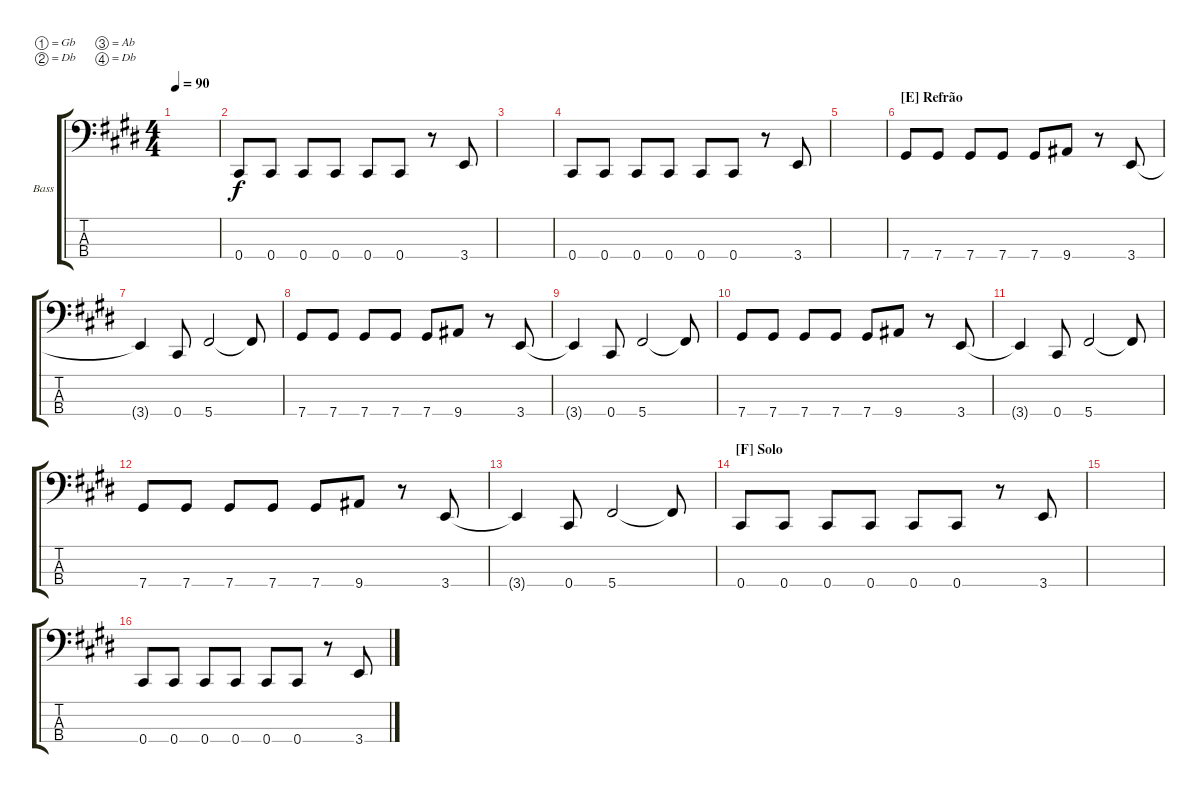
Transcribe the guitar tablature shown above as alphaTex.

\defaultSystemsLayout 4
\bracketExtendMode groupsimilarinstruments
\firstSystemTrackNameOrientation horizontal
\otherSystemsTrackNameOrientation horizontal
\track ("Baixo" "Bass") {multiBarRest instrument electricbassfinger}
\staff {score tabs}
\tuning (Gb2 Db2 Ab1 Db1)
\ts (4 4)
\tempo 90
\clef f4
\ks e
|
0.4.8 0.4.8 0.4.8 0.4.8 0.4.8 0.4.8 r.8 3.4.8 |
|
0.4.8 0.4.8 0.4.8 0.4.8 0.4.8 0.4.8 r.8 3.4.8 |
|
\section ("E" "Refrão")
7.4.8 7.4.8 7.4.8 7.4.8 7.4.8 9.4.8 r.8 3.4.8 |
3.4{t}.4 0.4.8 5.4.2 5.4{t}.8 |
7.4.8 7.4.8 7.4.8 7.4.8 7.4.8 9.4.8 r.8 3.4.8 |
3.4{t}.4 0.4.8 5.4.2 5.4{t}.8 |
7.4.8 7.4.8 7.4.8 7.4.8 7.4.8 9.4.8 r.8 3.4.8 |
3.4{t}.4 0.4.8 5.4.2 5.4{t}.8 |
7.4.8 7.4.8 7.4.8 7.4.8 7.4.8 9.4.8 r.8 3.4.8 |
3.4{t}.4 0.4.8 5.4.2 5.4{t}.8 |
\section ("F" "Solo")
0.4.8 0.4.8 0.4.8 0.4.8 0.4.8 0.4.8 r.8 3.4.8 |
|
0.4.8 0.4.8 0.4.8 0.4.8 0.4.8 0.4.8 r.8 3.4.8
